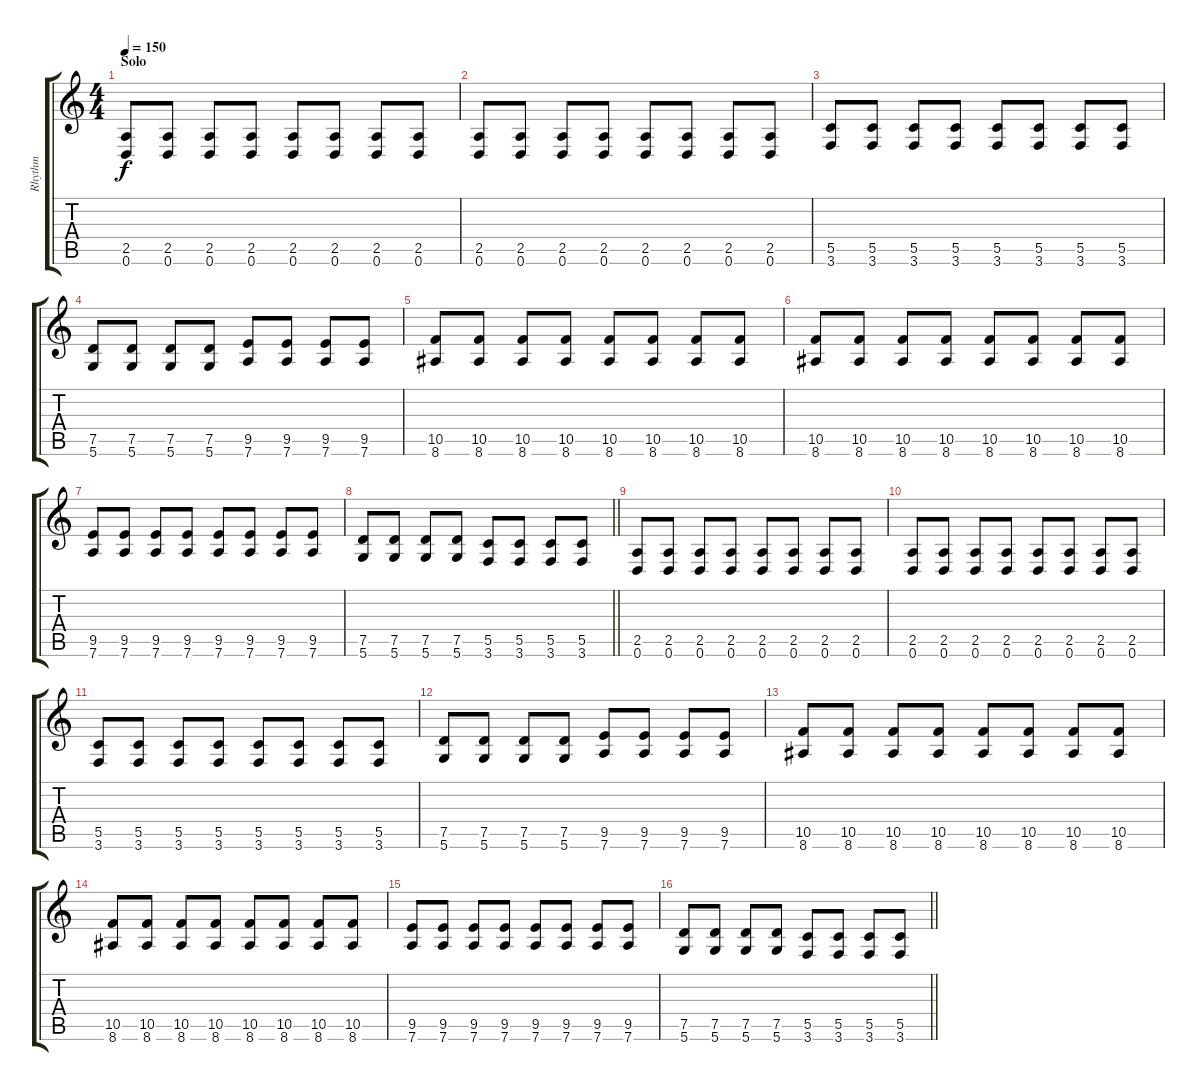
\track ("Rhythm" "Rhythm") {instrument distortionguitar}
\staff {score tabs}
\tuning (D4 A3 F3 C3 G2 D2) {hide}
\ts (4 4)
\section ("" "Solo")
\tempo 150
\clef g2
\ks c
(2.5 0.6).8{dy f} (2.5 0.6).8 (2.5 0.6).8 (2.5 0.6).8 (2.5 0.6).8 (2.5 0.6).8 (2.5 0.6).8 (2.5 0.6).8 |
(2.5 0.6).8 (2.5 0.6).8 (2.5 0.6).8 (2.5 0.6).8 (2.5 0.6).8 (2.5 0.6).8 (2.5 0.6).8 (2.5 0.6).8 |
(5.5 3.6).8 (5.5 3.6).8 (5.5 3.6).8 (5.5 3.6).8 (5.5 3.6).8 (5.5 3.6).8 (5.5 3.6).8 (5.5 3.6).8 |
(7.5 5.6).8 (7.5 5.6).8 (7.5 5.6).8 (7.5 5.6).8 (9.5 7.6).8 (9.5 7.6).8 (9.5 7.6).8 (9.5 7.6).8 |
(10.5 8.6).8 (10.5 8.6).8 (10.5 8.6).8 (10.5 8.6).8 (10.5 8.6).8 (10.5 8.6).8 (10.5 8.6).8 (10.5 8.6).8 |
(10.5 8.6).8 (10.5 8.6).8 (10.5 8.6).8 (10.5 8.6).8 (10.5 8.6).8 (10.5 8.6).8 (10.5 8.6).8 (10.5 8.6).8 |
(9.5 7.6).8 (9.5 7.6).8 (9.5 7.6).8 (9.5 7.6).8 (9.5 7.6).8 (9.5 7.6).8 (9.5 7.6).8 (9.5 7.6).8 |
\barLineRight lightlight
(7.5 5.6).8 (7.5 5.6).8 (7.5 5.6).8 (7.5 5.6).8 (5.5 3.6).8 (5.5 3.6).8 (5.5 3.6).8 (5.5 3.6).8 |
(2.5 0.6).8 (2.5 0.6).8 (2.5 0.6).8 (2.5 0.6).8 (2.5 0.6).8 (2.5 0.6).8 (2.5 0.6).8 (2.5 0.6).8 |
(2.5 0.6).8 (2.5 0.6).8 (2.5 0.6).8 (2.5 0.6).8 (2.5 0.6).8 (2.5 0.6).8 (2.5 0.6).8 (2.5 0.6).8 |
(5.5 3.6).8 (5.5 3.6).8 (5.5 3.6).8 (5.5 3.6).8 (5.5 3.6).8 (5.5 3.6).8 (5.5 3.6).8 (5.5 3.6).8 |
(7.5 5.6).8 (7.5 5.6).8 (7.5 5.6).8 (7.5 5.6).8 (9.5 7.6).8 (9.5 7.6).8 (9.5 7.6).8 (9.5 7.6).8 |
(10.5 8.6).8 (10.5 8.6).8 (10.5 8.6).8 (10.5 8.6).8 (10.5 8.6).8 (10.5 8.6).8 (10.5 8.6).8 (10.5 8.6).8 |
(10.5 8.6).8 (10.5 8.6).8 (10.5 8.6).8 (10.5 8.6).8 (10.5 8.6).8 (10.5 8.6).8 (10.5 8.6).8 (10.5 8.6).8 |
(9.5 7.6).8 (9.5 7.6).8 (9.5 7.6).8 (9.5 7.6).8 (9.5 7.6).8 (9.5 7.6).8 (9.5 7.6).8 (9.5 7.6).8 |
\barLineRight lightlight
(7.5 5.6).8 (7.5 5.6).8 (7.5 5.6).8 (7.5 5.6).8 (5.5 3.6).8 (5.5 3.6).8 (5.5 3.6).8 (5.5 3.6).8
